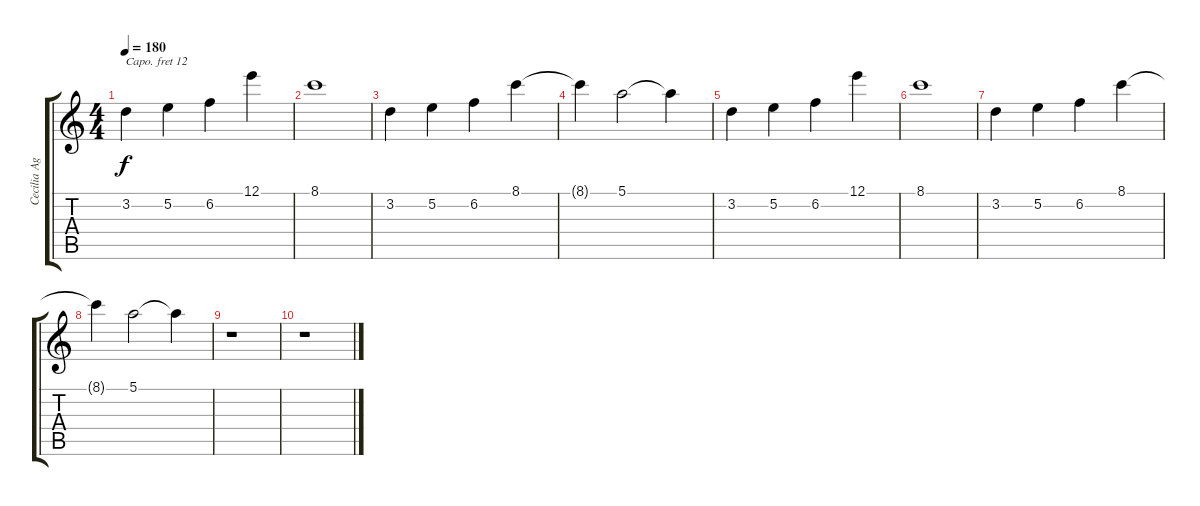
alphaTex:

\track ("Cecilia Aguayo (Sintetizador 3)" "Cecilia Ag") {instrument synthstrings1}
\staff {score tabs}
\capo 12
\tuning (E4 B3 G3 D3 A2 E2) {hide}
\ts (4 4)
\tempo 180
\clef g2
\ks c
3.2.4{dy f} 5.2.4 6.2.4 12.1.4 |
8.1.1{volume 6} |
3.2.4 5.2.4 6.2.4 8.1.4 |
8.1{t}.4 5.1.2 5.1{t}.4 |
3.2.4{volume 0} 5.2.4 6.2.4 12.1.4 |
8.1.1 |
3.2.4 5.2.4 6.2.4 8.1.4 |
8.1{t}.4 5.1.2 5.1{t}.4 |
r.1 |
r.1
